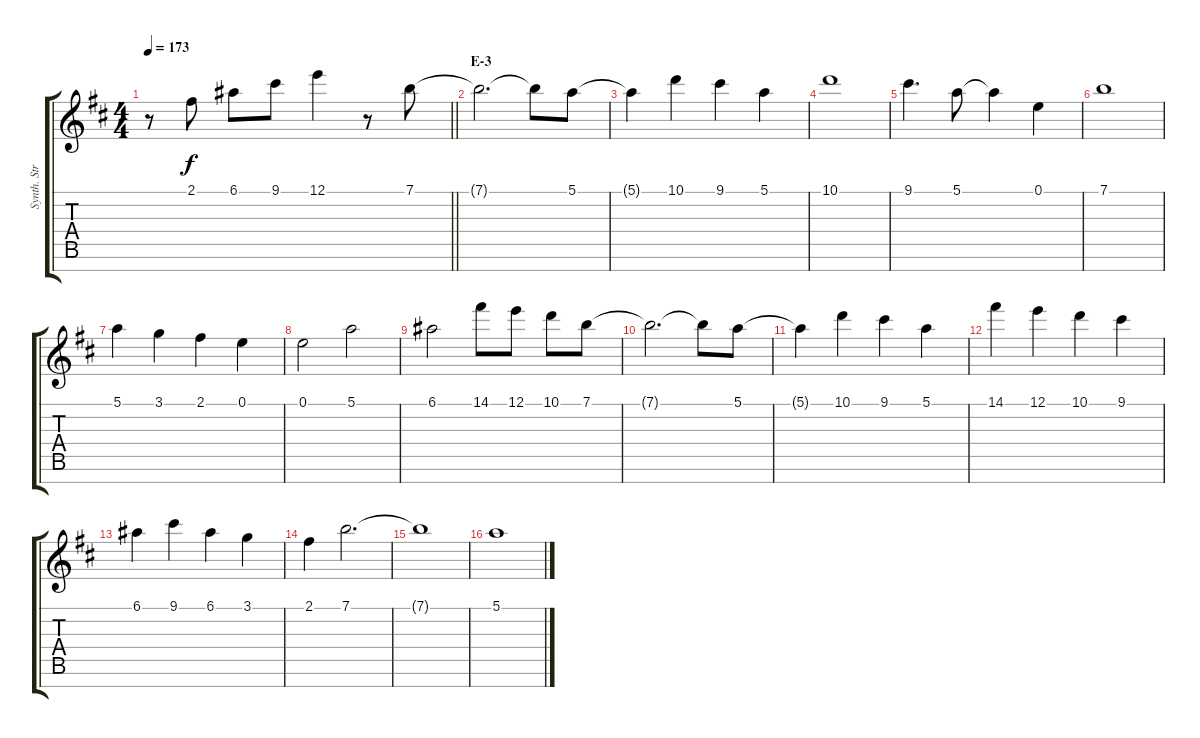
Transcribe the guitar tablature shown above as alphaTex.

\track ("Synth. Strings" "Synth. Str") {instrument stringensemble1}
\staff {score tabs}
\tuning (E5 B4 G4 D4 A3 E3 B2) {hide}
\ts (4 4)
\tempo 173
\clef g2
\barLineRight lightlight
\ks d
r.8{dy f} 2.1.8 6.1.8 9.1.8 12.1.4 r.8 7.1.8 |
\section ("" "E-3")
7.1{t}.2{d} 7.1{t}.8 5.1.8 |
5.1{t}.4 10.1.4 9.1.4 5.1.4 |
10.1.1 |
9.1.4{d} 5.1.8 5.1{t}.4 0.1.4 |
7.1.1 |
5.1.4 3.1.4 2.1.4 0.1.4 |
0.1.2 5.1.2 |
6.1.2 14.1.8 12.1.8 10.1.8 7.1.8 |
7.1{t}.2{d} 7.1{t}.8 5.1.8 |
5.1{t}.4 10.1.4 9.1.4 5.1.4 |
14.1.4 12.1.4 10.1.4 9.1.4 |
6.1.4 9.1.4 6.1.4 3.1.4 |
2.1.4 7.1.2{d} |
7.1{t}.1 |
5.1.1
